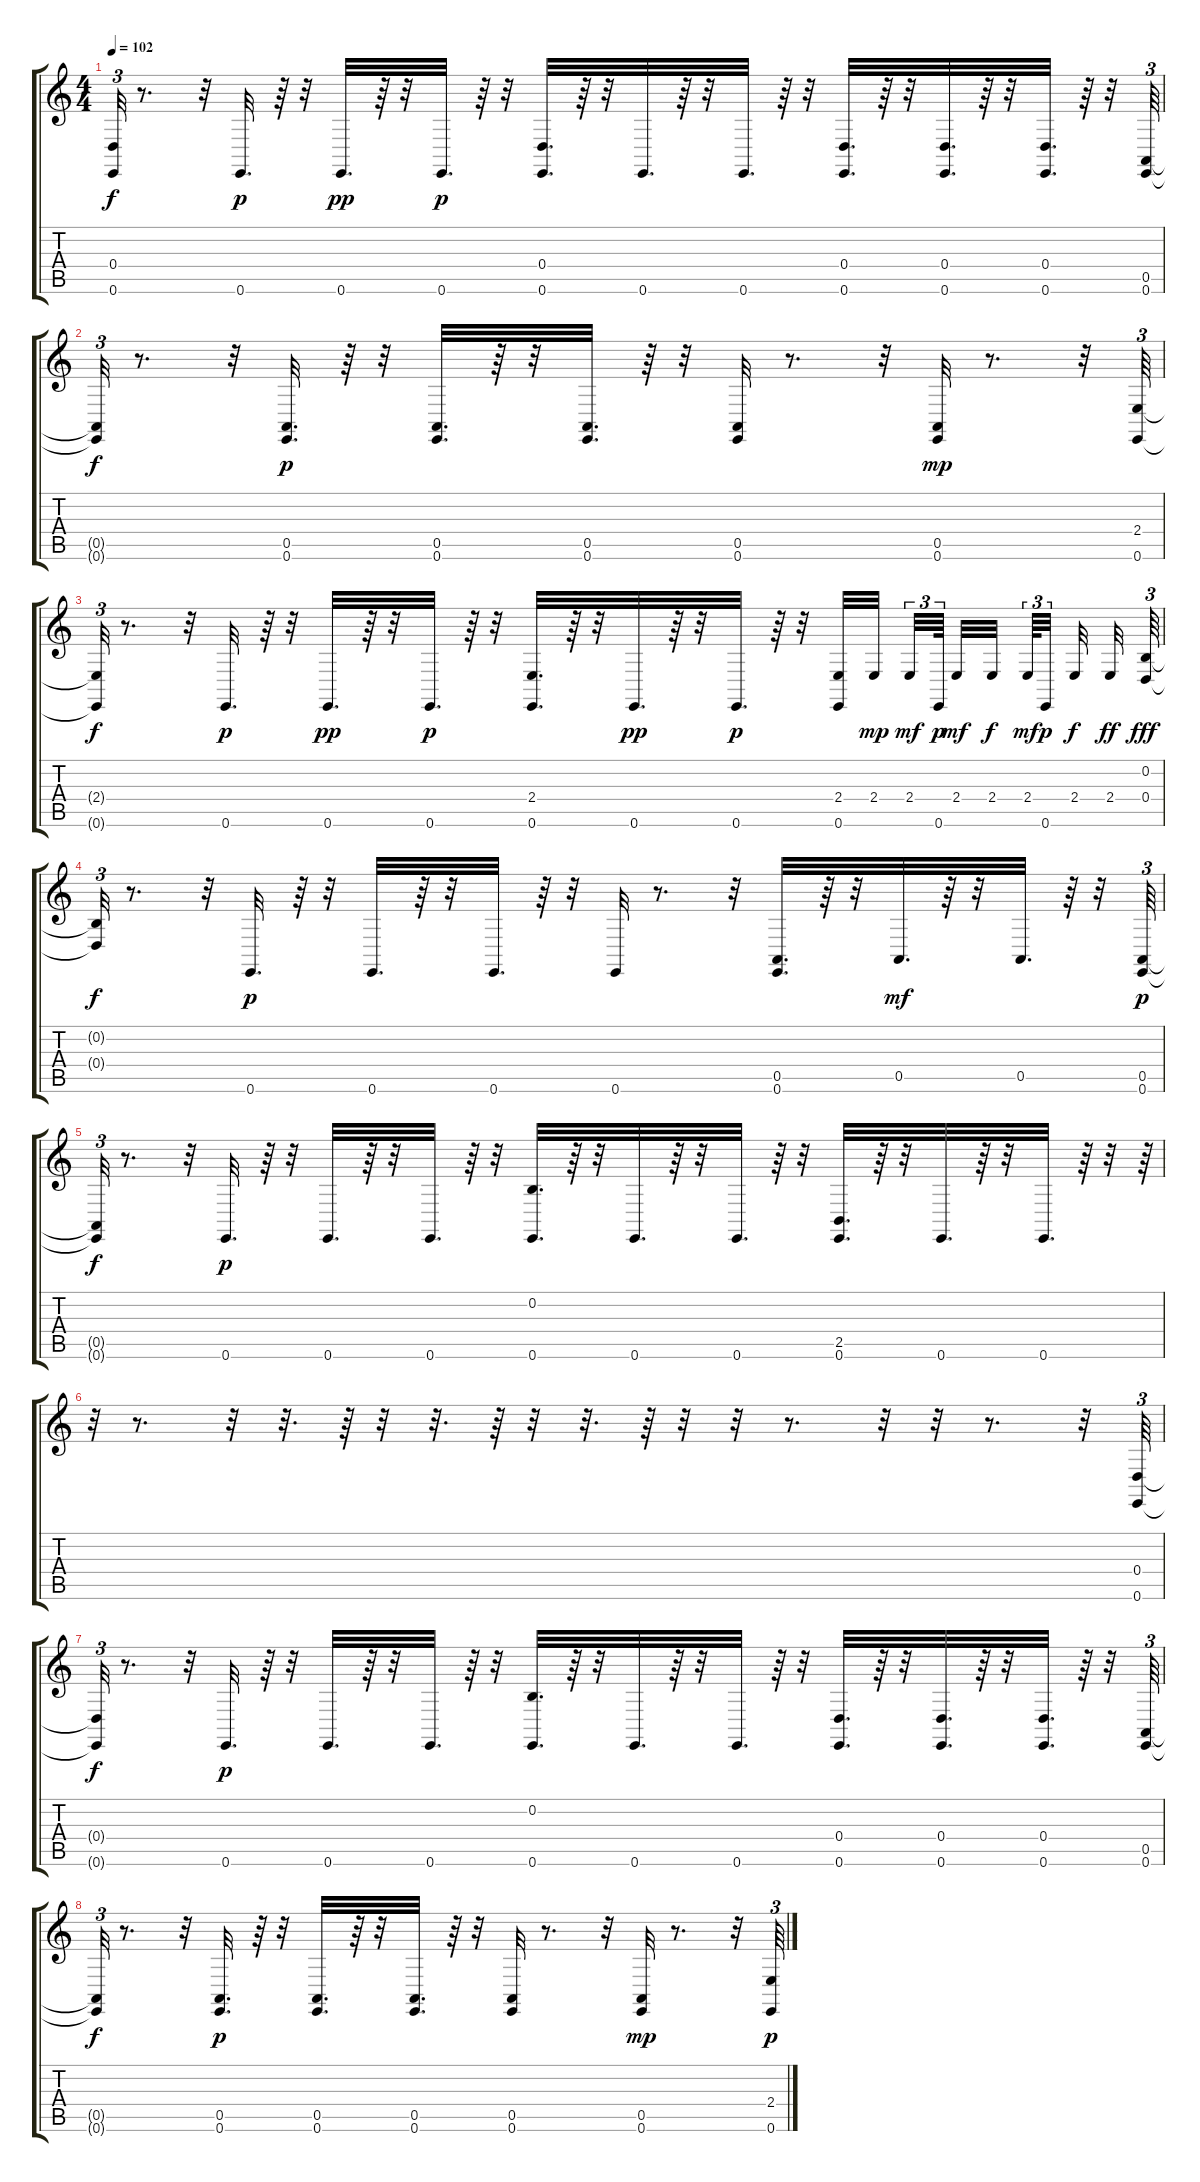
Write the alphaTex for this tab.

\track "" {instrument synthstrings1}
\staff {score tabs}
\tuning (E4 B3 G3 D3 A2 E2) {hide}
\ts (4 4)
\tempo 102
\clef g2
\ks c
(0.4{t} 0.6{t}).32{tu (3 2) dy f} r.8{d} r.32 0.6.32{d dy p} r.64 r.32 0.6.32{d dy pp} r.64 r.32 0.6.32{d dy p} r.64 r.32 (0.4 0.6).32{d} r.64 r.32 0.6.32{d} r.64 r.32 0.6.32{d} r.64 r.32 (0.4 0.6).32{d} r.64 r.32 (0.4 0.6).32{d} r.64 r.32 (0.4 0.6).32{d} r.64 r.32 (0.5 0.6).64{tu (3 2)} |
(0.5{t} 0.6{t}).32{tu (3 2) dy f} r.8{d} r.32 (0.5 0.6).32{d dy p} r.64 r.32 (0.5 0.6).32{d} r.64 r.32 (0.5 0.6).32{d} r.64 r.32 (0.5 0.6).32 r.8{d} r.32 (0.5 0.6).32{dy mp} r.8{d} r.32 (2.4 0.6).64{tu (3 2)} |
(2.4{t} 0.6{t}).32{tu (3 2) dy f} r.8{d} r.32 0.6.32{d dy p} r.64 r.32 0.6.32{d dy pp} r.64 r.32 0.6.32{d dy p} r.64 r.32 (2.4 0.6).32{d} r.64 r.32 0.6.32{d dy pp} r.64 r.32 0.6.32{d dy p} r.64 r.32 (2.4 0.6).32 2.4.32{dy mp beam splitsecondary} 2.4.32{tu (3 2) dy mf} 0.6.64{tu (3 2) dy p beam splitsecondary} 2.4.32{dy mf} 2.4.32{dy f beam splitsecondary} 2.4.64{tu (3 2) dy mf} 0.6.32{tu (3 2) dy p beam splitsecondary} 2.4.32{dy f} 2.4.32{dy ff} (0.2 0.4).64{tu (3 2) dy fff} |
(0.2{t} 0.4{t}).32{tu (3 2) dy f} r.8{d} r.32 0.6.32{d dy p} r.64 r.32 0.6.32{d} r.64 r.32 0.6.32{d} r.64 r.32 0.6.32 r.8{d} r.32 (0.5 0.6).32{d} r.64 r.32 0.5.32{d dy mf} r.64 r.32 0.5.32{d} r.64 r.32 (0.5 0.6).64{tu (3 2) dy p} |
(0.5{t} 0.6{t}).32{tu (3 2) dy f} r.8{d} r.32 0.6.32{d dy p} r.64 r.32 0.6.32{d} r.64 r.32 0.6.32{d} r.64 r.32 (0.2 0.6).32{d} r.64 r.32 0.6.32{d} r.64 r.32 0.6.32{d} r.64 r.32 (2.5 0.6).32{d} r.64 r.32 0.6.32{d} r.64 r.32 0.6.32{d} r.64 r.32 r.64{tu (3 2)} |
r.32{tu (3 2)} r.8{d} r.32 r.32{d} r.64 r.32 r.32{d} r.64 r.32 r.32{d} r.64 r.32 r.32 r.8{d} r.32 r.32 r.8{d} r.32 (0.4 0.6).64{tu (3 2)} |
(0.4{t} 0.6{t}).32{tu (3 2) dy f} r.8{d} r.32 0.6.32{d dy p} r.64 r.32 0.6.32{d} r.64 r.32 0.6.32{d} r.64 r.32 (0.2 0.6).32{d} r.64 r.32 0.6.32{d} r.64 r.32 0.6.32{d} r.64 r.32 (0.4 0.6).32{d} r.64 r.32 (0.4 0.6).32{d} r.64 r.32 (0.4 0.6).32{d} r.64 r.32 (0.5 0.6).64{tu (3 2)} |
(0.5{t} 0.6{t}).32{tu (3 2) dy f} r.8{d} r.32 (0.5 0.6).32{d dy p} r.64 r.32 (0.5 0.6).32{d} r.64 r.32 (0.5 0.6).32{d} r.64 r.32 (0.5 0.6).32 r.8{d} r.32 (0.5 0.6).32{dy mp} r.8{d} r.32 (2.4 0.6).64{tu (3 2) dy p}
